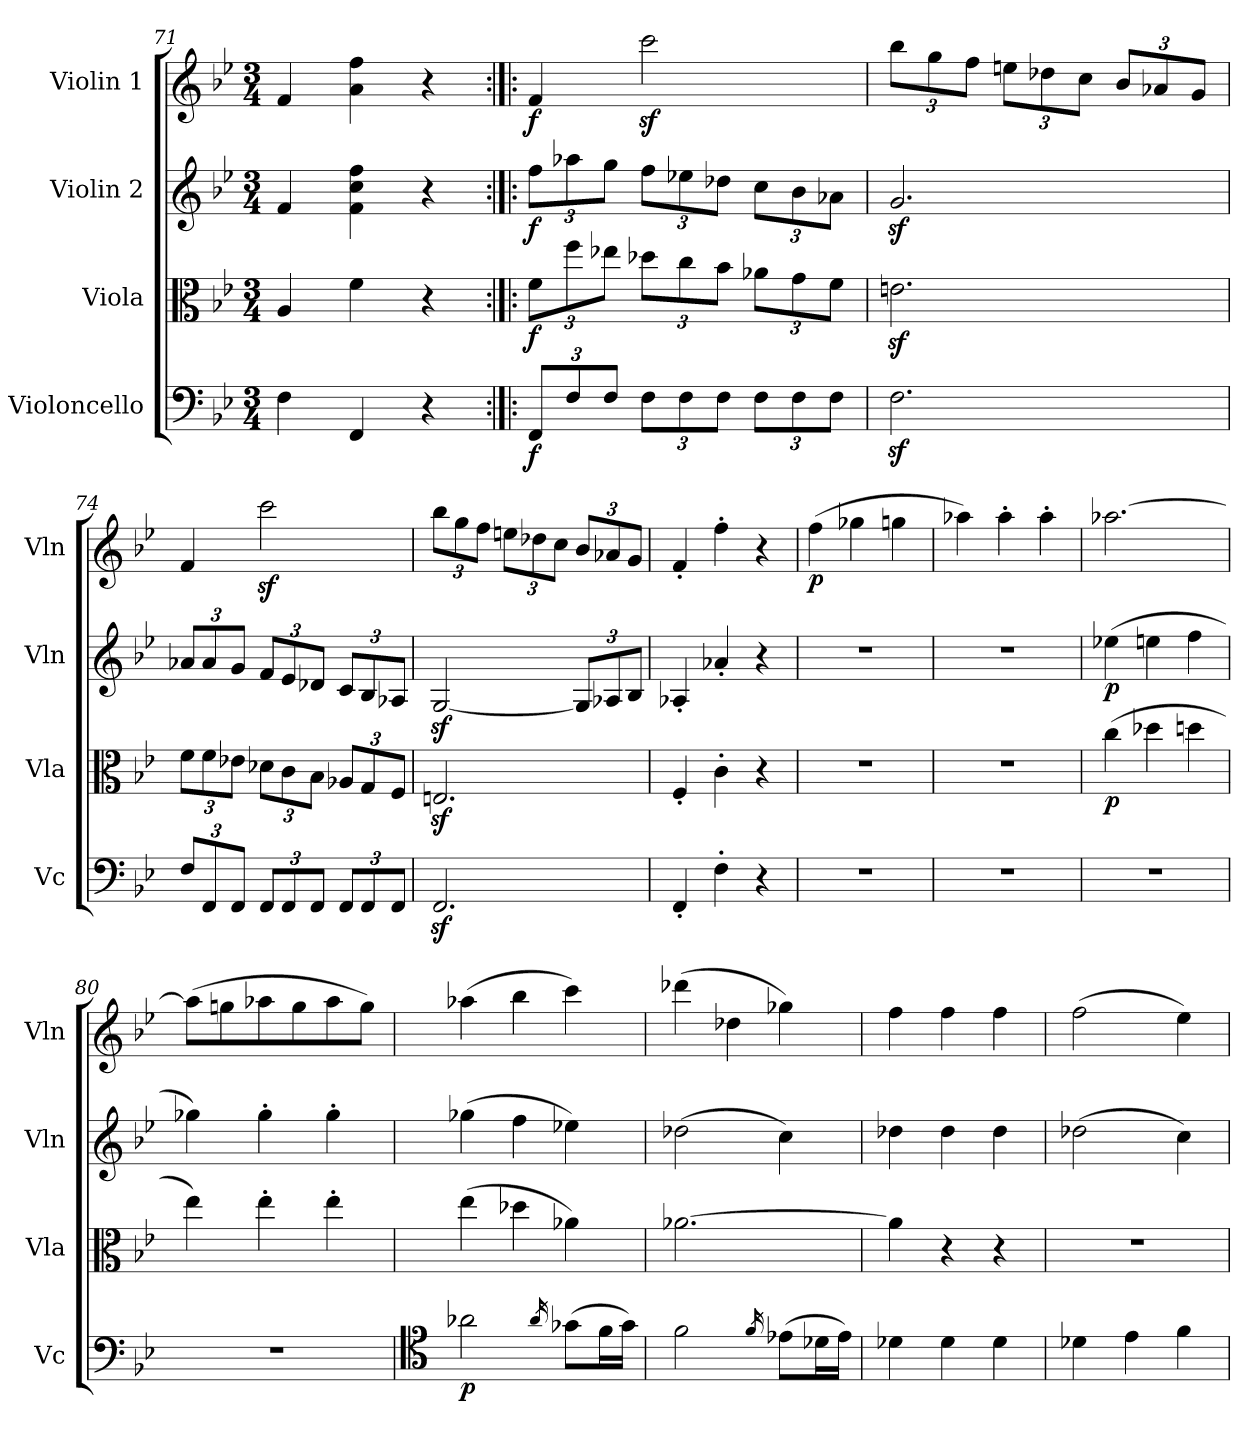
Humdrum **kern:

**kern	**dynam	**kern	**dynam	**kern	**dynam	**kern	**dynam
*part4	*part4	*part3	*part3	*part2	*part2	*part1	*part1
*staff4	*staff4	*staff3	*staff3	*staff2	*staff2	*staff1	*staff1
*I"Violoncello	*	*I"Viola	*	*I"Violin 2	*	*I"Violin 1	*
*I'Vc	*	*I'Vla	*	*I'Vln	*	*I'Vln	*
*clefF4	*	*clefC3	*	*clefG2	*	*clefG2	*
*k[b-e-]	*	*k[b-e-]	*	*k[b-e-]	*	*k[b-e-]	*
*M3/4	*	*M3/4	*	*M3/4	*	*M3/4	*
=71	=71	=71	=71	=71	=71	=71	=71
4F\	.	4A/	.	4f/	.	4f/	.
4FF/	.	4f\	.	4f\ 4cc\ 4ff\	.	4a\ 4ff\	.
4r	.	4r	.	4r	.	4r	.
=72:|!|:	=72:|!|:	=72:|!|:	=72:|!|:	=72:|!|:	=72:|!|:	=72:|!|:	=72:|!|:
*Xbrackettup	*	*Xbrackettup	*	*Xbrackettup	*	*	*
!	!LO:DY:b	!	!LO:DY:b	!	!LO:DY:b	!	!LO:DY:b
12FF/L	f	12f\L	f	12ff\L	f	4f/	f
12F/	.	12ff\	.	12aa-X\	.	.	.
12F/J	.	12ee-X\J	.	12gg\J	.	.	.
12F\L	.	12dd-X\L	.	12ff\L	.	2cccz<\	.
12F\	.	12cc\	.	12ee-X\	.	.	.
12F\J	.	12b-\J	.	12dd-X\J	.	.	.
12F\L	.	12a-X\L	.	12cc\L	.	.	.
12F\	.	12g\	.	12b-\	.	.	.
12F\J	.	12f\J	.	12a-X\J	.	.	.
=73	=73	=73	=73	=73	=73	=73	=73
*	*	*	*	*	*	*Xbrackettup	*
2.Fz<\	.	2.enz<\	.	2.gz</	.	12bb-\L	.
.	.	.	.	.	.	12gg\	.
.	.	.	.	.	.	12ff\J	.
.	.	.	.	.	.	12een\L	.
.	.	.	.	.	.	12dd-X\	.
.	.	.	.	.	.	12cc\J	.
.	.	.	.	.	.	12b-/L	.
.	.	.	.	.	.	12a-X/	.
.	.	.	.	.	.	12g/J	.
=74	=74	=74	=74	=74	=74	=74	=74
12F/L	.	12f\L	.	12a-X/L	.	4f/	.
12FF/	.	12f\	.	12a-/	.	.	.
12FF/J	.	12e-X\J	.	12g/J	.	.	.
12FF/L	.	12d-X\L	.	12f/L	.	2cccz<\	.
12FF/	.	12c\	.	12e-/	.	.	.
12FF/J	.	12B-\J	.	12d-X/J	.	.	.
12FF/L	.	12A-X/L	.	12c/L	.	.	.
12FF/	.	12G/	.	12B-/	.	.	.
12FF/J	.	12F/J	.	12A-X/J	.	.	.
!!LO:LB:g=z
=75	=75	=75	=75	=75	=75	=75	=75
2.FFz</	.	2.Enz</	.	[2Gz</	.	12bb-\L	.
.	.	.	.	.	.	12gg\	.
.	.	.	.	.	.	12ff\J	.
.	.	.	.	.	.	12een\L	.
.	.	.	.	.	.	12dd-X\	.
.	.	.	.	.	.	12cc\J	.
*	*	*	*	*brackettup	*	*	*
.	.	.	.	12G/L]	.	12b-/L	.
.	.	.	.	12A-X/	.	12a-X/	.
.	.	.	.	12B-/J	.	12g/J	.
=76	=76	=76	=76	=76	=76	=76	=76
4FF'/	.	4F'/	.	4A-X'/	.	4f'/	.
4F'\	.	4c'\	.	4a-X'/	.	4ff'\	.
4r	.	4r	.	4r	.	4r	.
!!LO:PB:g=z
=77	=77	=77	=77	=77	=77	=77	=77
!	!	!	!	!	!	!	!LO:DY:b
2.r	.	2.r	.	2.r	.	(4ff\	p
.	.	.	.	.	.	4gg-X\	.
.	.	.	.	.	.	4ggn\	.
=78	=78	=78	=78	=78	=78	=78	=78
2.r	.	2.r	.	2.r	.	4aa-X\)	.
.	.	.	.	.	.	4aa-'\	.
.	.	.	.	.	.	4aa-'\	.
=79	=79	=79	=79	=79	=79	=79	=79
!	!	!	!LO:DY:b	!	!LO:DY:b	!	!
2.r	.	(4cc\	p	(4ee-X\	p	[2.aa-X\	.
.	.	4dd-X\	.	4een\	.	.	.
.	.	4ddn\	.	4ff\	.	.	.
=80	=80	=80	=80	=80	=80	=80	=80
2.r	.	4ee-\)	.	4gg-X\)	.	(8aa-\L]	.
.	.	.	.	.	.	8ggn\	.
.	.	4ee-'\	.	4gg-'\	.	8aa-X\	.
.	.	.	.	.	.	8gg\	.
.	.	4ee-'\	.	4gg-'\	.	8aa-\	.
.	.	.	.	.	.	8gg\J)	.
=81	=81	=81	=81	=81	=81	=81	=81
*clefC4	*	*	*	*	*	*	*
!	!LO:DY:b	!	!	!	!	!	!
2a-X\	p	(4ee-\	.	(4gg-X\	.	(4aa-X\	.
.	.	4dd-X\	.	4ff\	.	4bb-\	.
16qa-/	.	.	.	.	.	.	.
(8g-X\L	.	4a-X\)	.	4ee-X\)	.	4ccc\)	.
16f\L	.	.	.	.	.	.	.
16g-\JJ)	.	.	.	.	.	.	.
=82	=82	=82	=82	=82	=82	=82	=82
2f\	.	[2.a-X\	.	(2dd-X\	.	(4ddd-X\	.
.	.	.	.	.	.	4dd-X\	.
16qf/	.	.	.	.	.	.	.
(8e-X\L	.	.	.	4cc\)	.	4gg-X\)	.
16d-X\L	.	.	.	.	.	.	.
16e-\JJ)	.	.	.	.	.	.	.
=83	=83	=83	=83	=83	=83	=83	=83
4d-X\	.	4a-\]	.	4dd-X\	.	4ff\	.
4d-\	.	4r	.	4dd-\	.	4ff\	.
4d-\	.	4r	.	4dd-\	.	4ff\	.
=84	=84	=84	=84	=84	=84	=84	=84
4d-X\	.	2.r	.	(2dd-X\	.	(2ff\	.
4e-\	.	.	.	.	.	.	.
4f\	.	.	.	4cc\)	.	4ee-\)	.
=	=	=	=	=	=	=	=
*-	*-	*-	*-	*-	*-	*-	*-
